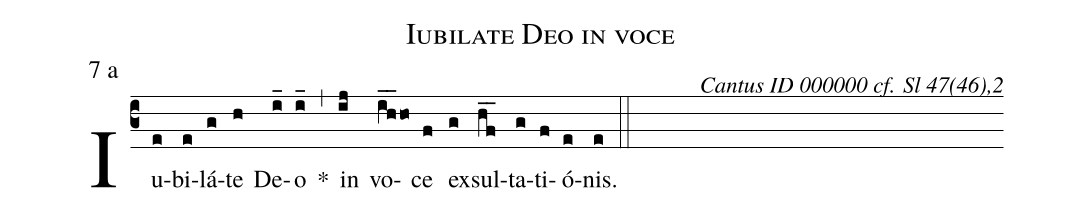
name: Iubilate Deo in voce;
mode: 7;
mode-differentia: a;
commentary: Cantus ID 000000 cf. Sl 47(46),2;
%%
(c3)

Iu(e)bi(e)lá(g)te(h) De(i_)o(i_) *(,) in(ij) vo(ih__ho)ce(f) ex(g)sul(hf__)ta(g)ti(f)ó(e)nis.(e)

(::)
